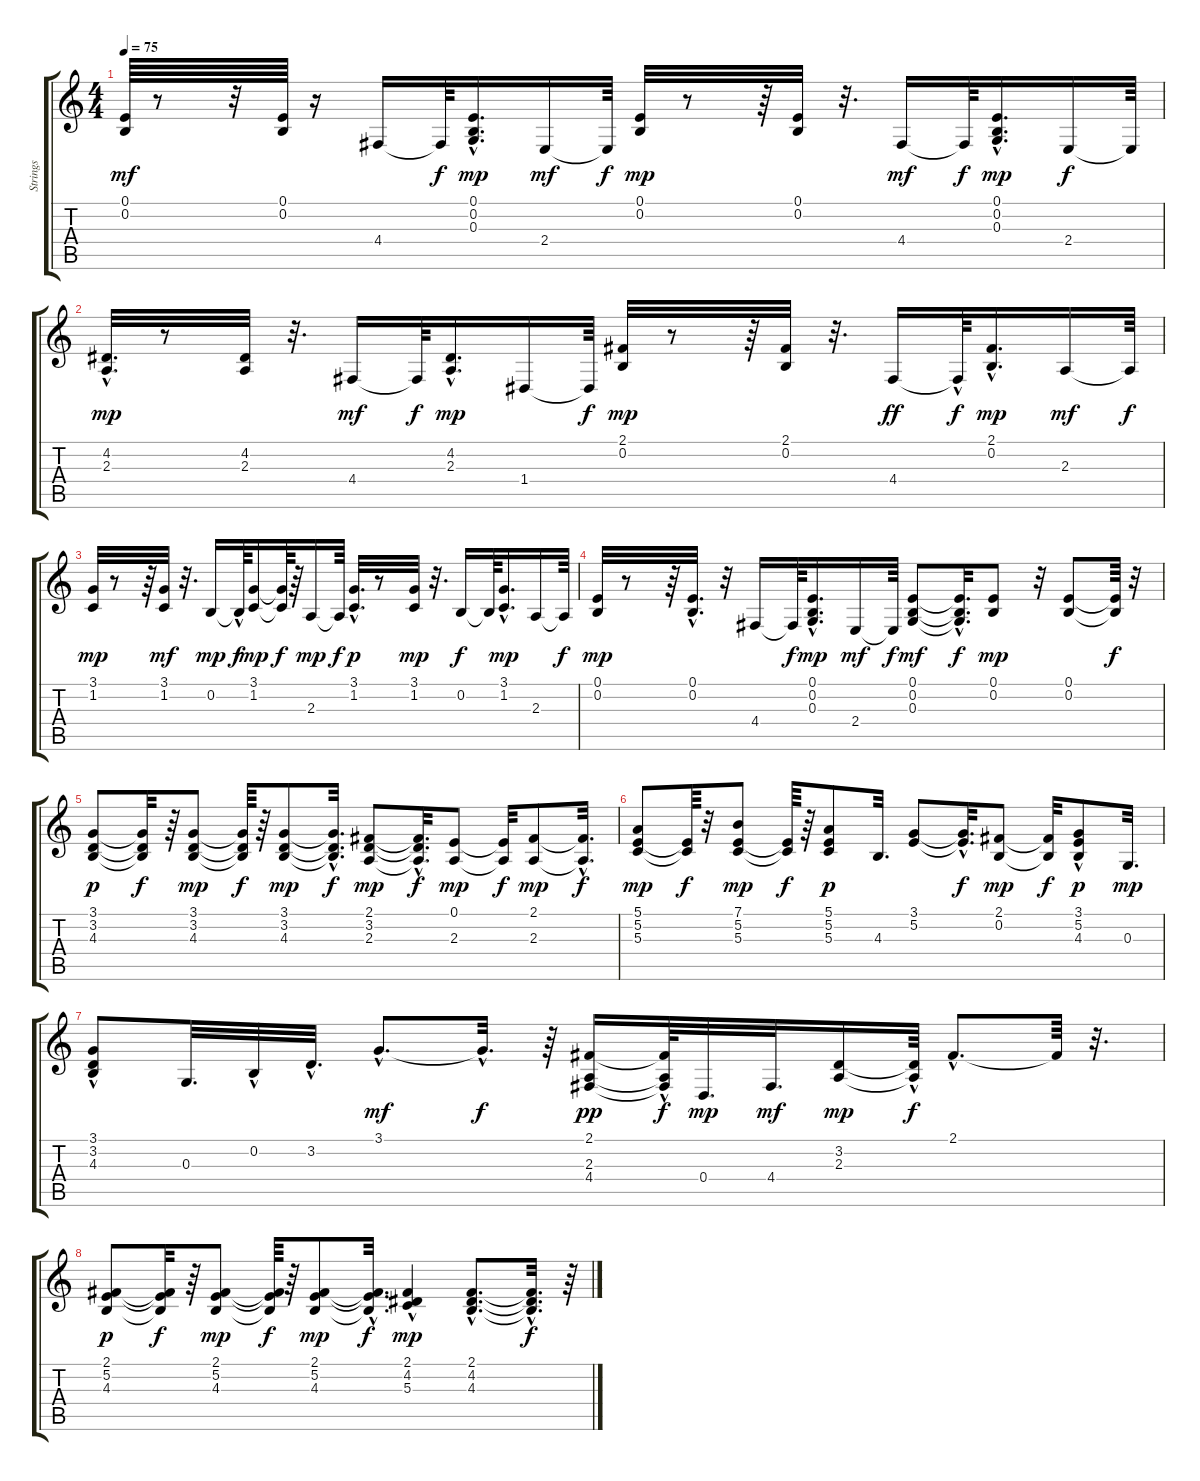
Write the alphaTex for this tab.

\track ("Strings" "Strings") {instrument synthstrings2}
\staff {score tabs}
\tuning (E4 B3 G3 D3 A2 E2) {hide}
\ts (4 4)
\tempo 75
\clef g2
\ks c
(0.1 0.2).64{dy mf} r.8 r.32 (0.1 0.2).64 r.16 4.4.16 4.4{t}.64{dy f} (0.1{hac} 0.2{hac} 0.3).16{d dy mp} 2.4.16{dy mf} 2.4{t}.64{dy f} (0.1 0.2).32{dy mp} r.8 r.64 (0.1 0.2).32 r.32{d} 4.4.16{dy mf} 4.4{t}.64{dy f} (0.1{hac} 0.2{hac} 0.3).16{d dy mp} 2.4.16{dy f} 2.4{t}.64 |
(4.2{hac} 2.3).32{d dy mp} r.8 (4.2 2.3).32 r.32{d} 4.4.16{dy mf} 4.4{t}.64{dy f} (4.2{hac} 2.3{hac}).16{d dy mp} 1.4.16 1.4{t}.64{dy f} (2.1 0.2).32{dy mp} r.8 r.64 (2.1 0.2).32 r.32{d} 4.4.16{dy ff} 4.4{hac t}.64{dy f} (2.1{hac} 0.2{hac}).16{d dy mp} 2.3.16{dy mf} 2.3{t}.64{dy f} |
(3.1 1.2).32{dy mp} r.8 r.64 (3.1 1.2).32{dy mf} r.32{d} 0.2.16{dy mp} 0.2{hac t}.64{dy f} (3.1 1.2).16{dy mp} (3.1{t} 1.2{t}).64{dy f} r.64 2.3.16{dy mp} 2.3{t}.64{dy f} (3.1{hac} 1.2{hac}).32{d dy p} r.8 (3.1 1.2).32{dy mp} r.32{d} 0.2.16{dy f} 0.2{t}.64 (3.1 1.2{hac}).16{d dy mp} 2.3.16 2.3{t}.64{dy f} |
(0.1 0.2).32{dy mp} r.8 r.64 (0.1{hac} 0.2).32{d} r.32 4.4.16 4.4{t}.64{dy f} (0.1{hac} 0.2{hac} 0.3).16{d dy mp} 2.4.16{dy mf} 2.4{t}.64{dy f} (0.1 0.2 0.3).8{dy mf} (0.1{t} 0.2{t} 0.3{hac t}).32{d dy f} (0.1 0.2).8{dy mp} r.32 (0.1 0.2).8 (0.1{t} 0.2{t}).64{dy f} r.32 |
(3.1 3.2 4.3).8{dy p} (3.1{t} 3.2{t} 4.3{t}).32{dy f} r.64 (3.1 3.2 4.3).8{dy mp} (3.1{t} 3.2{t} 4.3{t}).64{dy f} r.64 (3.1 3.2 4.3).8{dy mp} (3.1{hac t} 3.2{t} 4.3{hac t}).32{d dy f} (2.1 3.2 2.3).8{dy mp} (2.1{hac t} 3.2{hac t} 2.3{t}).32{d dy f} (0.1 2.3).8{dy mp} (0.1{t} 2.3{t}).32{dy f} (2.1 2.3).8{dy mp} (2.1{hac t} 2.3{hac t}).32{d dy f} |
(5.1 5.2 5.3).8{dy mp} (5.2{t} 5.3{t}).64{dy f} r.32 (7.1 5.2 5.3).8{dy mp} (5.2{t} 5.3{t}).64{dy f} r.64 (5.1 5.2 5.3).8{dy p} 4.3.32{d} (3.1 5.2).8 (3.1{hac t} 5.2{t}).32{d dy f} (2.1 0.2).8{dy mp} (2.1{t} 0.2{t}).32{dy f} (3.1{hac} 5.2 4.3{hac}).8{dy p} 0.3.32{d dy mp} |
(3.1 3.2 4.3{hac}).8 0.3.32{d} 0.2{hac}.32 3.2{hac}.32{d} 3.1{hac}.8{d dy mf} 3.1{hac t}.32{d dy f} r.64 (2.1 2.3 4.4).16{dy pp} (2.1{hac t} 2.3{t} 4.4{t}).64{dy f} 0.4.32{d dy mp} 4.4.32{d dy mf} (3.2 2.3).16{dy mp} (3.2{hac t} 2.3{t}).64{dy f} 2.1{hac}.8{d} 2.1{t}.64 r.32{d} |
(2.1 5.2 4.3).8{dy p} (2.1{t} 5.2{t} 4.3{t}).32{dy f} r.64 (2.1 5.2 4.3).8{dy mp} (2.1{t} 5.2{t} 4.3{t}).64{dy f} r.64 (2.1 5.2 4.3).8{dy mp} (2.1{t} 5.2{t} 4.3{hac t}).32{d dy f} (2.1{hac} 4.2{hac} 5.3).4{dy mp} (2.1{hac} 4.2{hac} 4.3{hac}).8{d} (2.1{hac t} 4.2{hac t} 4.3{t}).32{d dy f} r.64
